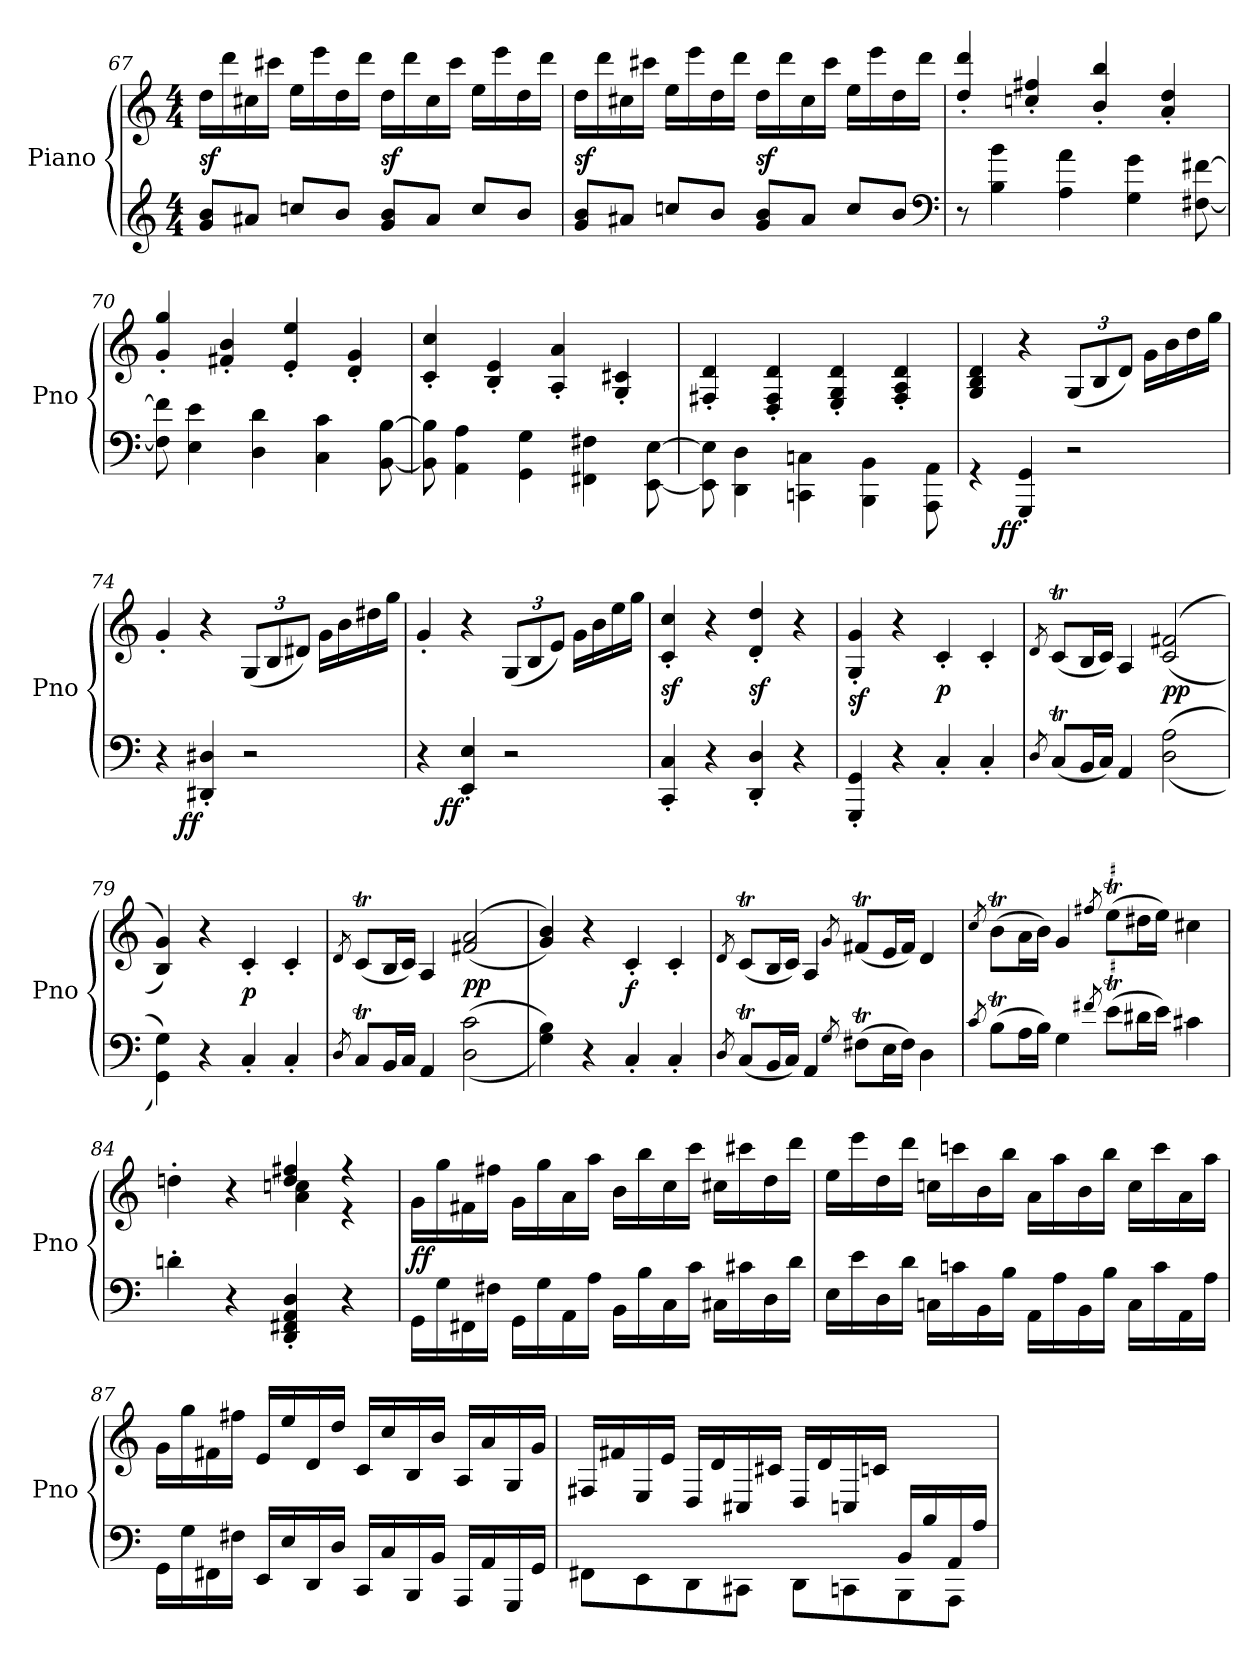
**kern	**kern	**dynam
*part1	*part1	*part1
*staff2	*staff1	*staff1/2
*I"Piano	*	*
*I'Pno	*	*
*clefG2	*clefG2	*
*k[]	*k[]	*
*C:	*C:	*
*M4/4	*M4/4	*
=67	=67	=67
8g 8bL	16ddLL	sf
.	16ddd	.
8a#XJ	16cc#X	.
.	16ccc#XJJ	.
8ccn/L	16eeLL	.
.	16eee	.
8b/J	16dd	.
.	16dddJJ	.
8g 8bL	16ddLL	sf
.	16ddd	.
8a#J	16cc#	.
.	16ccc#JJ	.
8cc/L	16eeLL	.
.	16eee	.
8b/J	16dd	.
.	16dddJJ	.
=68	=68	=68
8g 8bL	16ddLL	sf
.	16ddd	.
8a#XJ	16cc#X	.
.	16ccc#XJJ	.
8ccn/L	16eeLL	.
.	16eee	.
8b/J	16dd	.
.	16dddJJ	.
8g 8bL	16ddLL	sf
.	16ddd	.
8a#J	16cc#	.
.	16ccc#JJ	.
8cc/L	16eeLL	.
.	16eee	.
8b/J	16dd	.
.	16dddJJ	.
*clefF4	*	*
=69	=69	=69
8r	4dd'>/ 4ddd'>/	.
4B\ 4b\	.	.
.	4ccn'>/ 4ff#X'>/	.
4A\ 4a\	.	.
.	4b'>/ 4bb'>/	.
4G\ 4g\	.	.
.	4a'>/ 4dd'>/	.
[8F#X\ [8f#X\	.	.
=70	=70	=70
8F#]\ 8f#]\	4g'>/ 4gg'>/	.
4E\ 4e\	.	.
.	4f#X'>/ 4b'>/	.
4D\ 4d\	.	.
.	4e'>/ 4ee'>/	.
4C 4c	.	.
.	4d'> 4g'>	.
[8BB [8B	.	.
=71	=71	=71
8BB] 8B]	4c'> 4cc'>	.
4AA 4A	.	.
.	4B'>/ 4e'>/	.
4GG\ 4G\	.	.
.	4A'>/ 4a'>/	.
4FF#X\ 4F#X\	.	.
.	4G'>/ 4c#X'>/	.
[8EE\ [8E\	.	.
=72	=72	=72
8EE]\ 8E]\	4F#X'>/ 4d'>/	.
4DD\ 4D\	.	.
.	4D'>/ 4F#'>/ 4d'>/	.
4CCn\ 4Cn\	.	.
.	4E'>/ 4G'>/ 4d'>/	.
4BBB\ 4BB\	.	.
.	4F#'>/ 4A'>/ 4d'>/	.
8AAA\ 8AA\	.	.
=73	=73	=73
4rGG	4G/ 4B/ 4d/	.
!	!	!LO:DY:b=2:rj
4GGG' 4GG'	4r	ff
2r	(12GL	.
.	12B	.
.	12dJ)	.
.	16gLL	.
.	16b	.
.	16dd	.
.	16ggJJ	.
=74	=74	=74
4r	4g'	.
!	!	!LO:DY:b=2:rj
4DD#X' 4D#X'	4r	ff
2r	(12GL	.
.	12B	.
.	12d#XJ)	.
.	16gLL	.
.	16b	.
.	16dd#X	.
.	16ggJJ	.
=75	=75	=75
4r	4g'	.
!	!	!LO:DY:b=2:rj
4EE' 4E'	4r	ff
2r	(12GL	.
.	12B	.
.	12eJ)	.
.	16gLL	.
.	16b	.
.	16ee	.
.	16ggJJ	.
=76	=76	=76
4CC' 4C'	4c' 4cc'	sf
4r	4r	.
4DD' 4D'	4d' 4dd'	sf
4r	4r	.
=77	=77	=77
4GGG' 4GG'	4G' 4g'	sf
4r	4r	.
4C'	4c'	p
4C'	4c'	.
=78	=78	=78
8qD	8qd	.
(8CTL	(8cTL	.
16BBL	16BL	.
16CJJ)	16cJJ)	.
4AA	4A	.
(<(>2D 2A	(<(>2c 2f#X	pp
=79	=79	=79
4GG\ 4G\))	4B 4g))	.
4r	4r	.
4C'	4c'	p
4C'	4c'	.
=80	=80	=80
8qD	8qd	.
8CTL	(8cTL	.
16BBL	16BL	.
16CJJ	16cJJ)	.
4AA	4A	.
(<(>2D 2c	(<(>2f#X 2a	pp
=81	=81	=81
4G 4B))	4g 4b))	.
4r	4r	.
4C'	4c'	f
4C'	4c'	.
=82	=82	=82
8qD	8qd	.
(8CTL	(8cTL	.
16BBL	16BL	.
16CJJ)	16cJJ)	.
4AA	4A	.
8qG	8qg	.
(8F#XtL	(8f#XtL	.
16EL	16eL	.
16F#JJ)	16f#JJ)	.
4D	4d	.
=83	=83	=83
8qc	8qcc	.
(8BtL	(8bt\L	.
16AL	16a\L	.
16BJJ)	16b\JJ)	.
4G	4g	.
8qf#X	8qff#X	.
(8eTL	(8eeTL	.
16d#XL	16dd#XL	.
16eJJ)	16eeJJ)	.
4c#X	4cc#X	.
=84	=84	=84
*	*^	*
4dn'	2ryy	4ddn'	.
4r	.	4r	.
4DD' 4FF#X' 4AA' 4D'	4dd 4ff#X	4a 4ccn	.
4r	4r	4r	.
*	*v	*v	*
=85	=85	=85
16GG\LL	16gLL	ff
16G\	16gg	.
16FF#X\	16f#X	.
16F#X\JJ	16ff#XJJ	.
16GGLL	16gLL	.
16G	16gg	.
16AA	16a	.
16AJJ	16aaJJ	.
16BBLL	16bLL	.
16B	16bb	.
16C	16cc	.
16cJJ	16cccJJ	.
16C#XLL	16cc#XLL	.
16c#X	16ccc#X	.
16D	16dd	.
16dJJ	16dddJJ	.
=86	=86	=86
16ELL	16eeLL	.
16e	16eee	.
16D	16dd	.
16dJJ	16dddJJ	.
16CnLL	16ccnLL	.
16cn	16cccn	.
16BB	16b	.
16BJJ	16bbJJ	.
16AALL	16aLL	.
16A	16aa	.
16BB	16b	.
16BJJ	16bbJJ	.
16CLL	16ccLL	.
16c	16ccc	.
16AA	16a	.
16AJJ	16aaJJ	.
=87	=87	=87
16GG\LL	16gLL	.
16G\	16gg	.
16FF#X\	16f#X	.
16F#X\JJ	16ff#XJJ	.
16EELL	16eLL	.
16E	16ee	.
16DD	16d	.
16DJJ	16ddJJ	.
16CCLL	16cLL	.
16C	16cc	.
16BBB	16B	.
16BBJJ	16bJJ	.
16AAALL	16ALL	.
16AA	16a	.
16GGG	16G	.
16GGJJ	16gJJ	.
=88	=88	=88
*^	*	*
4ryy	8FF#X\L	16F#X/LL	.
.	.	16f#X\	.
.	8EE\	16E/	.
.	.	16e\JJ	.
4ryy	8DD\	16D/LL	.
.	.	16d\	.
.	8CC#X\J	16C#X/	.
.	.	16c#X\JJ	.
4ryy	8DDL	16D/LL	.
.	.	16d\	.
.	8CCn	16Cn/	.
.	.	16cn\JJ	.
16BBLL	8BBB	4ryy	.
16B	.	.	.
16AA	8AAAJ	.	.
16AJJ	.	.	.
*v	*v	*	*
=	=	=
*-	*-	*-
